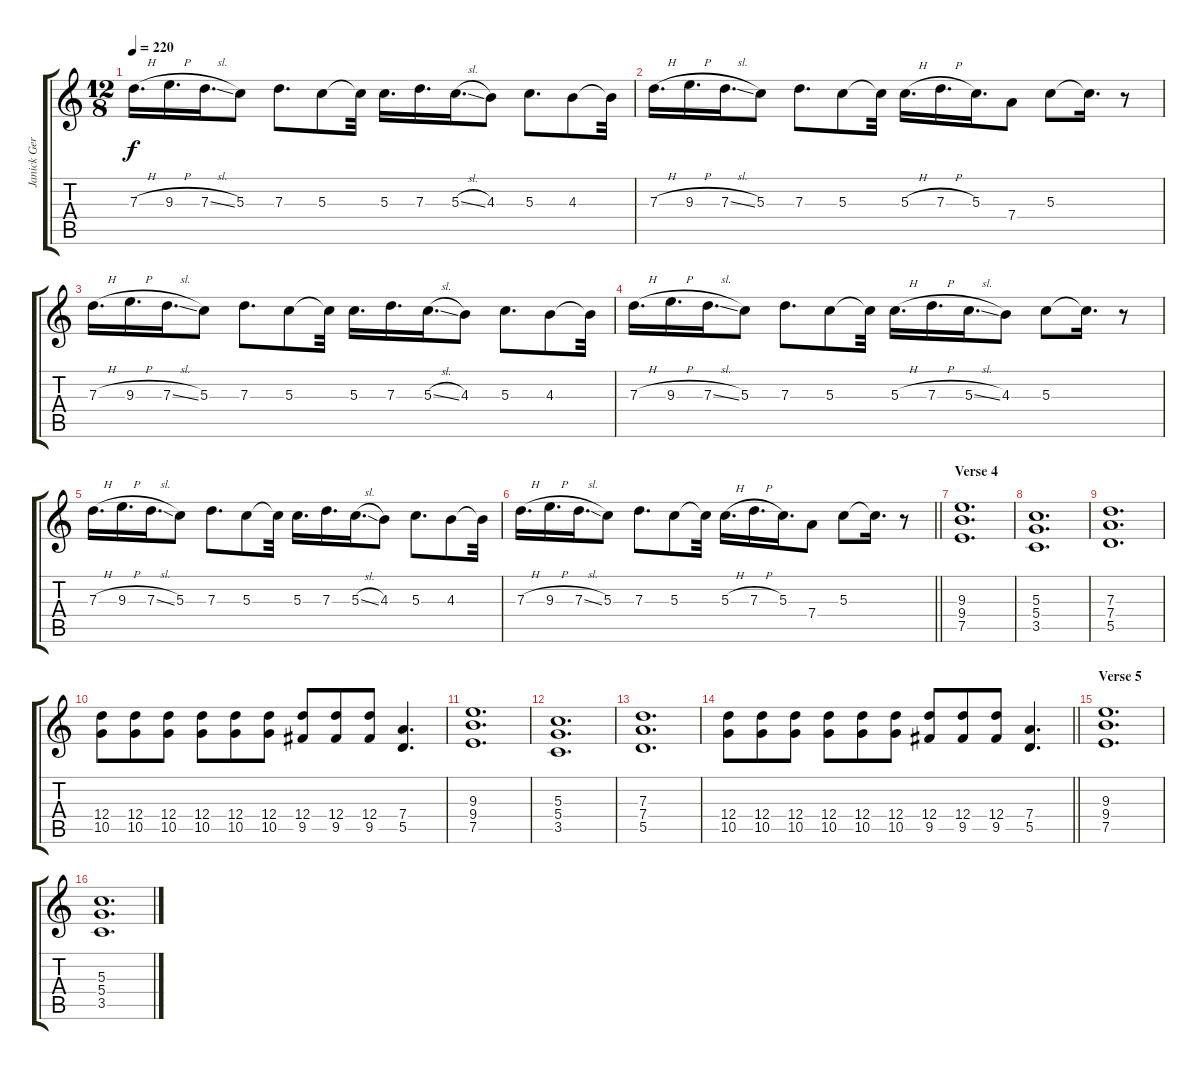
\track ("Janick Gers" "Janick Ger") {instrument distortionguitar}
\staff {score tabs}
\tuning (E4 B3 G3 D3 A2 D2) {hide}
\ts (12 8)
\tempo 220
\clef g2
\ks c
7.3{h}.16{d dy f} 9.3{h}.16{d} 7.3{sl}.16{d} 5.3.8 7.3.8{d} 5.3.8 5.3{t}.32 5.3.16{d} 7.3.16{d} 5.3{sl}.16{d} 4.3.8 5.3.8{d} 4.3.8 4.3{t}.32 |
7.3{h}.16{d} 9.3{h}.16{d} 7.3{sl}.16{d} 5.3.8 7.3.8{d} 5.3.8 5.3{t}.32 5.3{h}.16{d} 7.3{h}.16{d} 5.3.16{d} 7.4.8 5.3.8 5.3{t}.16{d} r.8 |
7.3{h}.16{d} 9.3{h}.16{d} 7.3{sl}.16{d} 5.3.8 7.3.8{d} 5.3.8 5.3{t}.32 5.3.16{d} 7.3.16{d} 5.3{sl}.16{d} 4.3.8 5.3.8{d} 4.3.8 4.3{t}.32 |
7.3{h}.16{d} 9.3{h}.16{d} 7.3{sl}.16{d} 5.3.8 7.3.8{d} 5.3.8 5.3{t}.32 5.3{h}.16{d} 7.3{h}.16{d} 5.3{sl}.16{d} 4.3.8 5.3.8 5.3{t}.16{d} r.8 |
7.3{h}.16{d} 9.3{h}.16{d} 7.3{sl}.16{d} 5.3.8 7.3.8{d} 5.3.8 5.3{t}.32 5.3.16{d} 7.3.16{d} 5.3{sl}.16{d} 4.3.8 5.3.8{d} 4.3.8 4.3{t}.32 |
\barLineRight lightlight
7.3{h}.16{d} 9.3{h}.16{d} 7.3{sl}.16{d} 5.3.8 7.3.8{d} 5.3.8 5.3{t}.32 5.3{h}.16{d} 7.3{h}.16{d} 5.3.16{d} 7.4.8 5.3.8 5.3{t}.16{d} r.8 |
\section ("" "Verse 4")
(9.3 9.4 7.5).1{d} |
(5.3 5.4 3.5).1{d} |
(7.3 7.4 5.5).1{d} |
(12.4 10.5).8 (12.4 10.5).8 (12.4 10.5).8 (12.4 10.5).8 (12.4 10.5).8 (12.4 10.5).8 (12.4 9.5).8 (12.4 9.5).8 (12.4 9.5).8 (7.4 5.5).4{d} |
(9.3 9.4 7.5).1{d} |
(5.3 5.4 3.5).1{d} |
(7.3 7.4 5.5).1{d} |
\barLineRight lightlight
(12.4 10.5).8 (12.4 10.5).8 (12.4 10.5).8 (12.4 10.5).8 (12.4 10.5).8 (12.4 10.5).8 (12.4 9.5).8 (12.4 9.5).8 (12.4 9.5).8 (7.4 5.5).4{d} |
\section ("" "Verse 5")
(9.3 9.4 7.5).1{d} |
(5.3 5.4 3.5).1{d}
